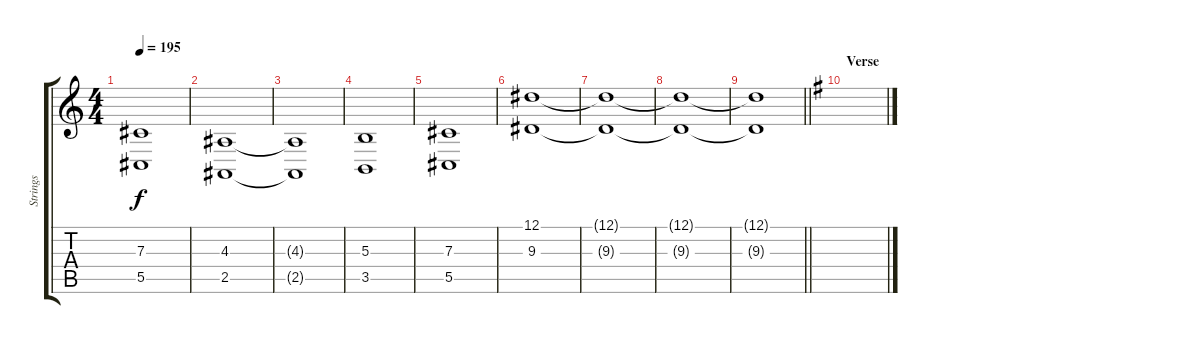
\track ("Strings" "Strings") {instrument synthstrings2}
\staff {score tabs}
\tuning (Eb4 Bb3 Gb3 Db3 Ab2 Eb2) {hide}
\ts (4 4)
\tempo 195
\clef g2
\ks c
(7.3{t} 5.5{t}).1{dy f} |
(4.3 2.5).1 |
(4.3{t} 2.5{t}).1 |
(5.3 3.5).1 |
(7.3 5.5).1 |
(12.1 9.3).1 |
(12.1{t} 9.3{t}).1 |
(12.1{t} 9.3{t}).1 |
\barLineRight lightlight
(12.1{t} 9.3{t}).1 |
\section ("" "Verse")
\ks g
